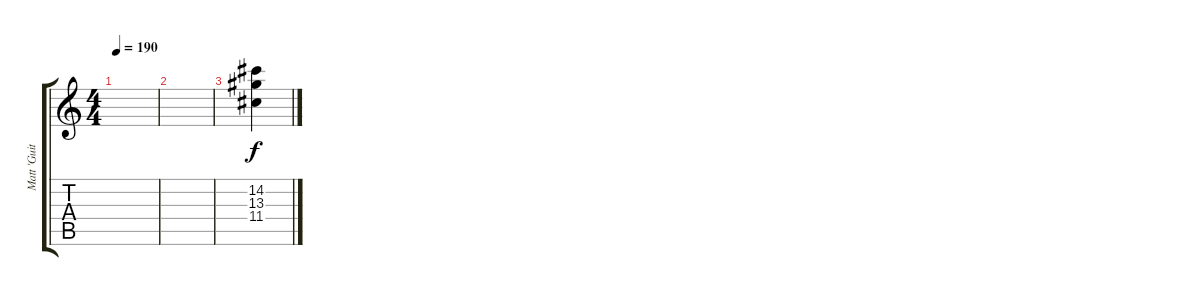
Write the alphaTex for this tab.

\track ("Matt 'Guitar' Murphy" "Matt 'Guit") {instrument electricguitarclean}
\staff {score tabs}
\tuning (E4 B3 G3 D3 A2 E2) {hide}
\ts (4 4)
\tempo 190
\clef g2
\ks c
|
|
(14.2 13.3 11.4).4
